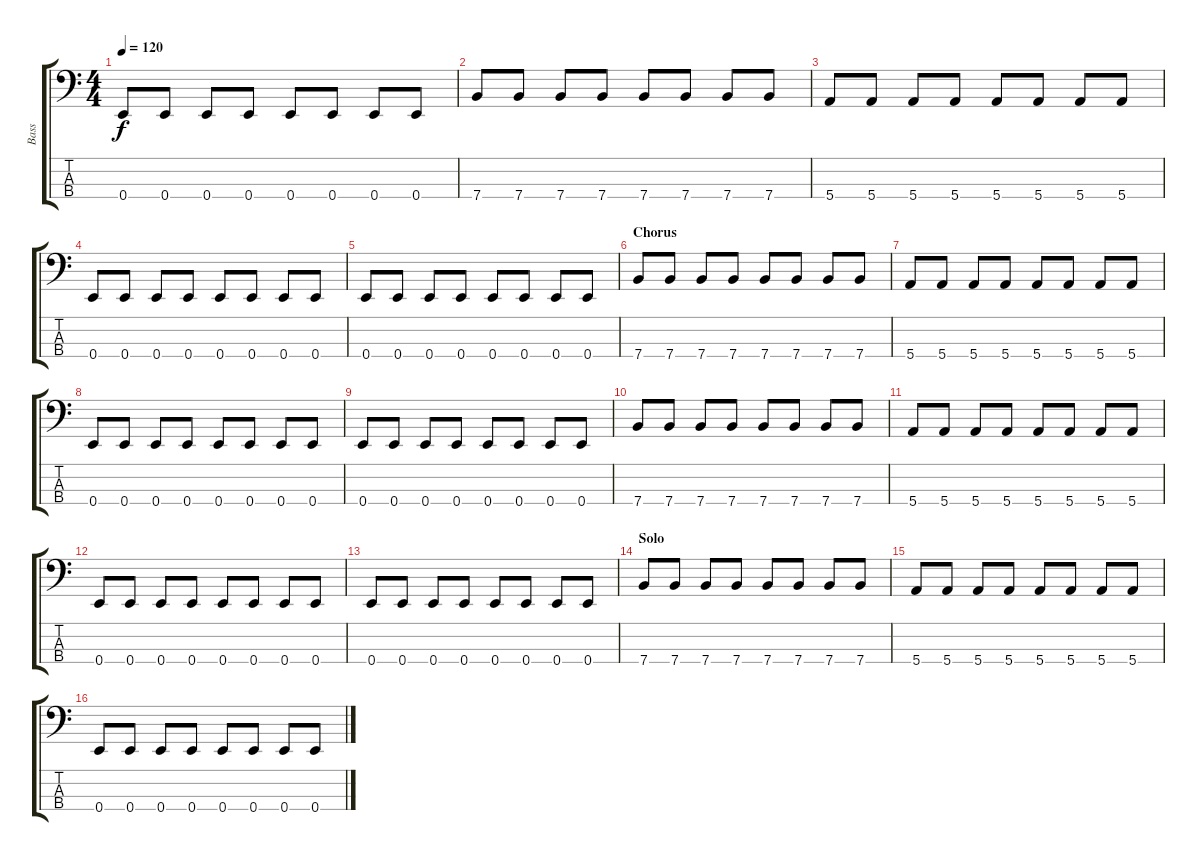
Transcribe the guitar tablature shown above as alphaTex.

\track ("Bass" "Bass") {instrument electricbassfinger}
\staff {score tabs}
\tuning (G2 D2 A1 E1) {hide}
\ts (4 4)
\tempo 120
\clef f4
\ks c
0.4.8{dy f} 0.4.8 0.4.8 0.4.8 0.4.8 0.4.8 0.4.8 0.4.8 |
7.4.8 7.4.8 7.4.8 7.4.8 7.4.8 7.4.8 7.4.8 7.4.8 |
5.4.8 5.4.8 5.4.8 5.4.8 5.4.8 5.4.8 5.4.8 5.4.8 |
0.4.8 0.4.8 0.4.8 0.4.8 0.4.8 0.4.8 0.4.8 0.4.8 |
0.4.8 0.4.8 0.4.8 0.4.8 0.4.8 0.4.8 0.4.8 0.4.8 |
\section ("" "Chorus")
7.4.8 7.4.8 7.4.8 7.4.8 7.4.8 7.4.8 7.4.8 7.4.8 |
5.4.8 5.4.8 5.4.8 5.4.8 5.4.8 5.4.8 5.4.8 5.4.8 |
0.4.8 0.4.8 0.4.8 0.4.8 0.4.8 0.4.8 0.4.8 0.4.8 |
0.4.8 0.4.8 0.4.8 0.4.8 0.4.8 0.4.8 0.4.8 0.4.8 |
7.4.8 7.4.8 7.4.8 7.4.8 7.4.8 7.4.8 7.4.8 7.4.8 |
5.4.8 5.4.8 5.4.8 5.4.8 5.4.8 5.4.8 5.4.8 5.4.8 |
0.4.8 0.4.8 0.4.8 0.4.8 0.4.8 0.4.8 0.4.8 0.4.8 |
0.4.8 0.4.8 0.4.8 0.4.8 0.4.8 0.4.8 0.4.8 0.4.8 |
\section ("" "Solo")
7.4.8 7.4.8 7.4.8 7.4.8 7.4.8 7.4.8 7.4.8 7.4.8 |
5.4.8 5.4.8 5.4.8 5.4.8 5.4.8 5.4.8 5.4.8 5.4.8 |
0.4.8 0.4.8 0.4.8 0.4.8 0.4.8 0.4.8 0.4.8 0.4.8
